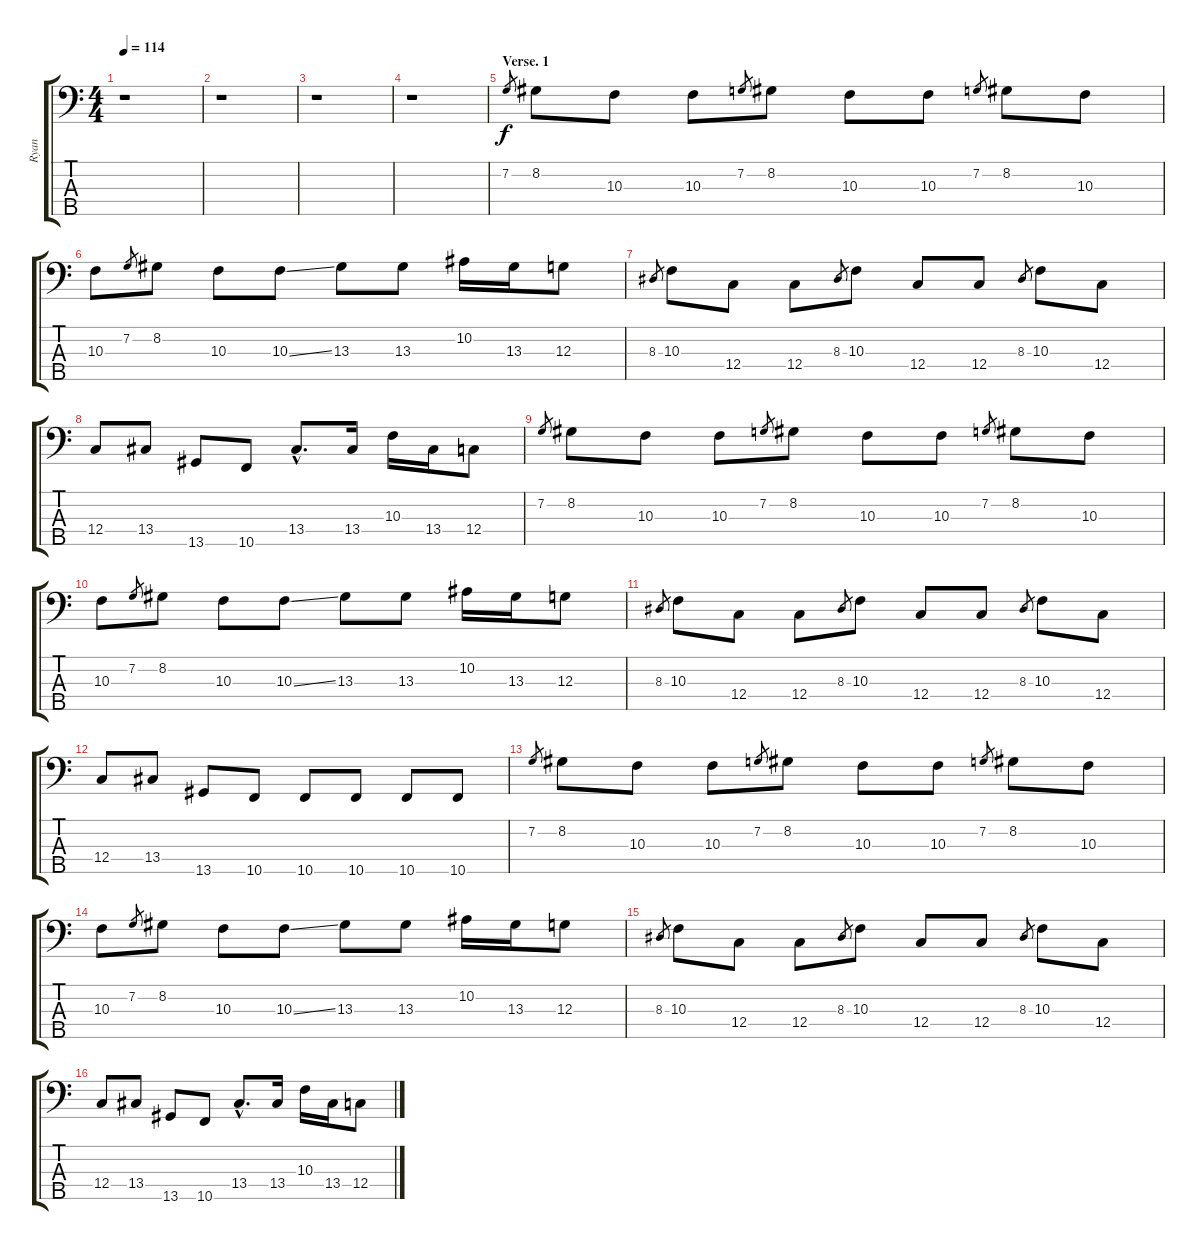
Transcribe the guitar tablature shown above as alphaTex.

\track ("Ryan" "Ryan") {instrument electricbassfinger}
\staff {score tabs}
\tuning (F2 C2 G1 C1 G0) {hide}
\ts (4 4)
\tempo 114
\clef f4
\ks c
r.1{dy f} |
r.1 |
r.1 |
r.1 |
\section ("" "Verse. 1")
7.2.8{gr} 8.2.8 10.3.8 10.3.8 7.2.8{gr} 8.2.8 10.3.8 10.3.8 7.2.8{gr} 8.2.8 10.3.8 |
10.3.8 7.2.8{gr} 8.2.8 10.3.8 10.3{ss}.8 13.3.8 13.3.8 10.2.16 13.3.16 12.3.8 |
8.3.8{gr} 10.3.8 12.4.8 12.4.8 8.3.8{gr} 10.3.8 12.4.8 12.4.8 8.3.8{gr} 10.3.8 12.4.8 |
12.4.8 13.4.8 13.5.8 10.5.8 13.4{hac}.8{d} 13.4.16 10.3.16 13.4.16 12.4.8 |
7.2.8{gr} 8.2.8 10.3.8 10.3.8 7.2.8{gr} 8.2.8 10.3.8 10.3.8 7.2.8{gr} 8.2.8 10.3.8 |
10.3.8 7.2.8{gr} 8.2.8 10.3.8 10.3{ss}.8 13.3.8 13.3.8 10.2.16 13.3.16 12.3.8 |
8.3.8{gr} 10.3.8 12.4.8 12.4.8 8.3.8{gr} 10.3.8 12.4.8 12.4.8 8.3.8{gr} 10.3.8 12.4.8 |
12.4.8 13.4.8 13.5.8 10.5.8 10.5.8 10.5.8 10.5.8 10.5.8 |
7.2.8{gr} 8.2.8 10.3.8 10.3.8 7.2.8{gr} 8.2.8 10.3.8 10.3.8 7.2.8{gr} 8.2.8 10.3.8 |
10.3.8 7.2.8{gr} 8.2.8 10.3.8 10.3{ss}.8 13.3.8 13.3.8 10.2.16 13.3.16 12.3.8 |
8.3.8{gr} 10.3.8 12.4.8 12.4.8 8.3.8{gr} 10.3.8 12.4.8 12.4.8 8.3.8{gr} 10.3.8 12.4.8 |
12.4.8 13.4.8 13.5.8 10.5.8 13.4{hac}.8{d} 13.4.16 10.3.16 13.4.16 12.4.8
